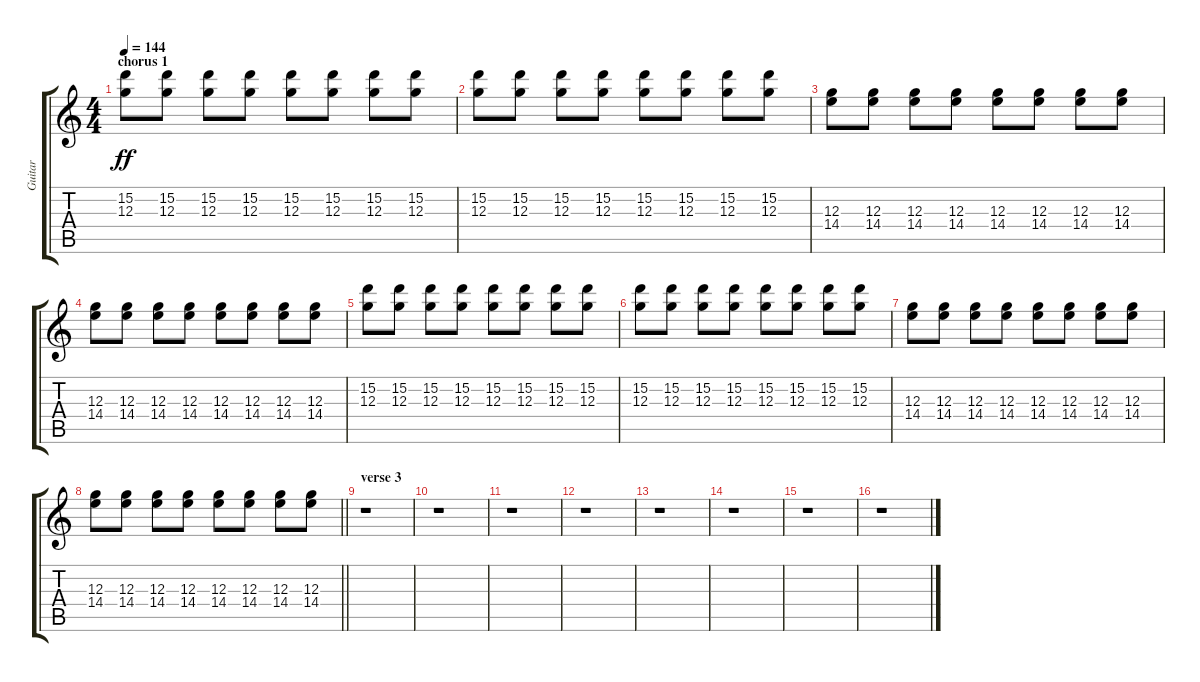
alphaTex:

\track ("Guitar" "Guitar") {instrument overdrivenguitar}
\staff {score tabs}
\tuning (E4 B3 G3 D3 A2 E2) {hide}
\ts (4 4)
\section ("" "chorus 1")
\tempo 144
\clef g2
\ks c
(15.2 12.3).8{dy ff} (15.2 12.3).8 (15.2 12.3).8 (15.2 12.3).8 (15.2 12.3).8 (15.2 12.3).8 (15.2 12.3).8 (15.2 12.3).8 |
(15.2 12.3).8 (15.2 12.3).8 (15.2 12.3).8 (15.2 12.3).8 (15.2 12.3).8 (15.2 12.3).8 (15.2 12.3).8 (15.2 12.3).8 |
(12.3 14.4).8 (12.3 14.4).8 (12.3 14.4).8 (12.3 14.4).8 (12.3 14.4).8 (12.3 14.4).8 (12.3 14.4).8 (12.3 14.4).8 |
(12.3 14.4).8 (12.3 14.4).8 (12.3 14.4).8 (12.3 14.4).8 (12.3 14.4).8 (12.3 14.4).8 (12.3 14.4).8 (12.3 14.4).8 |
(15.2 12.3).8 (15.2 12.3).8 (15.2 12.3).8 (15.2 12.3).8 (15.2 12.3).8 (15.2 12.3).8 (15.2 12.3).8 (15.2 12.3).8 |
(15.2 12.3).8 (15.2 12.3).8 (15.2 12.3).8 (15.2 12.3).8 (15.2 12.3).8 (15.2 12.3).8 (15.2 12.3).8 (15.2 12.3).8 |
(12.3 14.4).8 (12.3 14.4).8 (12.3 14.4).8 (12.3 14.4).8 (12.3 14.4).8 (12.3 14.4).8 (12.3 14.4).8 (12.3 14.4).8 |
\barLineRight lightlight
(12.3 14.4).8 (12.3 14.4).8 (12.3 14.4).8 (12.3 14.4).8 (12.3 14.4).8 (12.3 14.4).8 (12.3 14.4).8 (12.3 14.4).8 |
\section ("" "verse 3")
r.1 |
r.1 |
r.1 |
r.1 |
r.1 |
r.1 |
r.1 |
r.1
